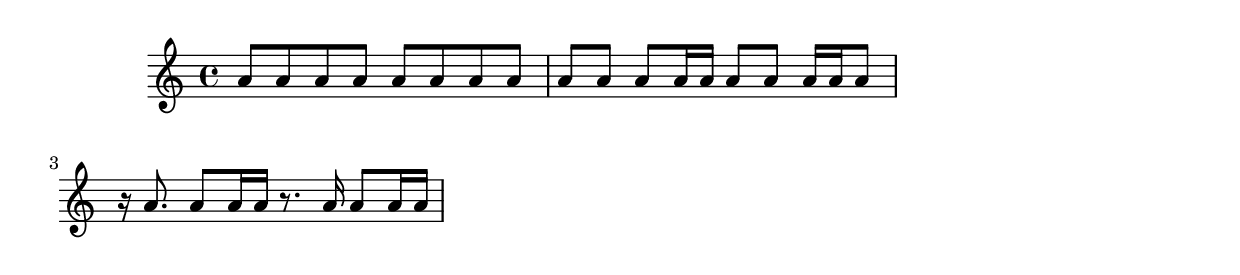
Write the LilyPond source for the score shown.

\version "2.13.10"
\header {

  texidoc = "In 4/4 time, the first and second and third and fourth
beats should be beamed together if only eighth notes are involved.
If any shorter notes are included, each beat should be beamed separately."

}
\layout { ragged-right = ##t }

\relative c'' {
  \repeat unfold 8 { a8} |
  a8 a a a16 a a8 a  a16 a a8 |
  r16 a8. a8 a16 a r8. a16 a8 a16 a |
}
